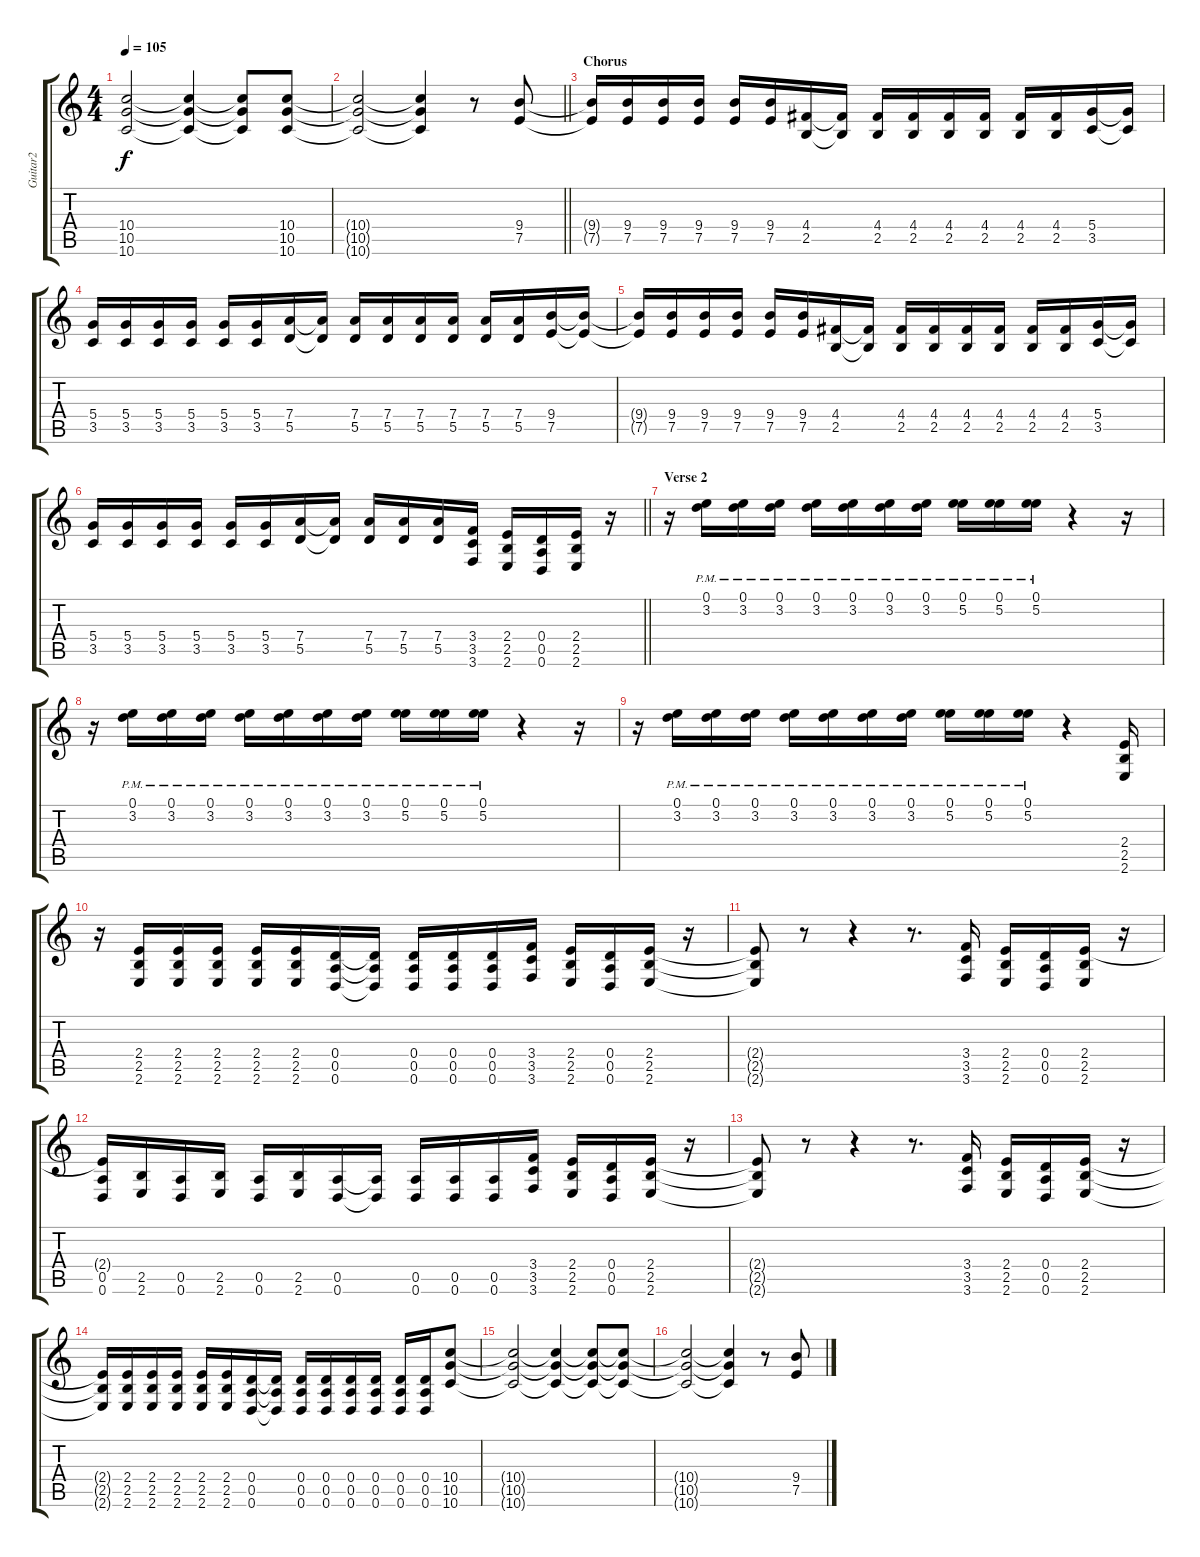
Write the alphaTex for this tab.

\track ("Guitar2" "Guitar2") {instrument distortionguitar}
\staff {score tabs}
\tuning (E4 B3 G3 D3 A2 D2) {hide}
\ts (4 4)
\tempo 105
\clef g2
\ks c
(10.4{t} 10.5{t} 10.6{t}).2{dy f} (10.4{t} 10.5{t} 10.6{t}).4 (10.4{t} 10.5{t} 10.6{t}).8 (10.4 10.5 10.6).8 |
\barLineRight lightlight
(10.4{t} 10.5{t} 10.6{t}).2 (10.4{t} 10.5{t} 10.6{t}).4 r.8 (9.4 7.5).8 |
\section ("" "Chorus")
(9.4{t} 7.5{t}).16 (9.4 7.5).16 (9.4 7.5).16 (9.4 7.5).16 (9.4 7.5).16 (9.4 7.5).16 (4.4 2.5).16 (4.4{t} 2.5{t}).16 (4.4 2.5).16 (4.4 2.5).16 (4.4 2.5).16 (4.4 2.5).16 (4.4 2.5).16 (4.4 2.5).16 (5.4 3.5).16 (5.4{t} 3.5{t}).16 |
(5.4 3.5).16 (5.4 3.5).16 (5.4 3.5).16 (5.4 3.5).16 (5.4 3.5).16 (5.4 3.5).16 (7.4 5.5).16 (7.4{t} 5.5{t}).16 (7.4 5.5).16 (7.4 5.5).16 (7.4 5.5).16 (7.4 5.5).16 (7.4 5.5).16 (7.4 5.5).16 (9.4 7.5).16 (9.4{t} 7.5{t}).16 |
(9.4{t} 7.5{t}).16 (9.4 7.5).16 (9.4 7.5).16 (9.4 7.5).16 (9.4 7.5).16 (9.4 7.5).16 (4.4 2.5).16 (4.4{t} 2.5{t}).16 (4.4 2.5).16 (4.4 2.5).16 (4.4 2.5).16 (4.4 2.5).16 (4.4 2.5).16 (4.4 2.5).16 (5.4 3.5).16 (5.4{t} 3.5{t}).16 |
\barLineRight lightlight
(5.4 3.5).16 (5.4 3.5).16 (5.4 3.5).16 (5.4 3.5).16 (5.4 3.5).16 (5.4 3.5).16 (7.4 5.5).16 (7.4{t} 5.5{t}).16 (7.4 5.5).16 (7.4 5.5).16 (7.4 5.5).16 (3.4 3.5 3.6).16 (2.4 2.5 2.6).16 (0.4 0.5 0.6).16 (2.4 2.5 2.6).16 r.16 |
\section ("" "Verse 2")
r.16{balance 16} (0.1{pm} 3.2{pm}).16 (0.1{pm} 3.2{pm}).16 (0.1{pm} 3.2{pm}).16 (0.1{pm} 3.2{pm}).16 (0.1{pm} 3.2{pm}).16 (0.1{pm} 3.2{pm}).16 (0.1{pm} 3.2{pm}).16 (0.1{pm} 5.2{pm}).16 (0.1{pm} 5.2{pm}).16 (0.1{pm} 5.2{pm}).16 r.4 r.16 |
r.16{balance 0} (0.1{pm} 3.2{pm}).16 (0.1{pm} 3.2{pm}).16 (0.1{pm} 3.2{pm}).16 (0.1{pm} 3.2{pm}).16 (0.1{pm} 3.2{pm}).16 (0.1{pm} 3.2{pm}).16 (0.1{pm} 3.2{pm}).16 (0.1{pm} 5.2{pm}).16 (0.1{pm} 5.2{pm}).16 (0.1{pm} 5.2{pm}).16 r.4 r.16 |
r.16{balance 16} (0.1{pm} 3.2{pm}).16 (0.1{pm} 3.2{pm}).16 (0.1{pm} 3.2{pm}).16 (0.1{pm} 3.2{pm}).16 (0.1{pm} 3.2{pm}).16 (0.1{pm} 3.2{pm}).16 (0.1{pm} 3.2{pm}).16 (0.1{pm} 5.2{pm}).16 (0.1{pm} 5.2{pm}).16 (0.1{pm} 5.2{pm}).16 r.4 (2.4 2.5 2.6).16{balance 8} |
r.16 (2.4 2.5 2.6).16 (2.4 2.5 2.6).16 (2.4 2.5 2.6).16 (2.4 2.5 2.6).16 (2.4 2.5 2.6).16 (0.4 0.5 0.6).16 (0.4{t} 0.5{t} 0.6{t}).16 (0.4 0.5 0.6).16 (0.4 0.5 0.6).16 (0.4 0.5 0.6).16 (3.4 3.5 3.6).16 (2.4 2.5 2.6).16 (0.4 0.5 0.6).16 (2.4 2.5 2.6).16 r.16 |
(2.4{t} 2.5{t} 2.6{t}).8 r.8 r.4 r.8{d} (3.4 3.5 3.6).16 (2.4 2.5 2.6).16 (0.4 0.5 0.6).16 (2.4 2.5 2.6).16 r.16 |
(2.4{t} 0.5 0.6).16 (2.5 2.6).16 (0.5 0.6).16 (2.5 2.6).16 (0.5 0.6).16 (2.5 2.6).16 (0.5 0.6).16 (0.5{t} 0.6{t}).16 (0.5 0.6).16 (0.5 0.6).16 (0.5 0.6).16 (3.4 3.5 3.6).16 (2.4 2.5 2.6).16 (0.4 0.5 0.6).16 (2.4 2.5 2.6).16 r.16 |
(2.4{t} 2.5{t} 2.6{t}).8 r.8 r.4 r.8{d} (3.4 3.5 3.6).16 (2.4 2.5 2.6).16 (0.4 0.5 0.6).16 (2.4 2.5 2.6).16 r.16 |
(2.4{t} 2.5{t} 2.6{t}).16 (2.4 2.5 2.6).16 (2.4 2.5 2.6).16 (2.4 2.5 2.6).16 (2.4 2.5 2.6).16 (2.4 2.5 2.6).16 (0.4 0.5 0.6).16 (0.4{t} 0.5{t} 0.6{t}).16 (0.4 0.5 0.6).16 (0.4 0.5 0.6).16 (0.4 0.5 0.6).16 (0.4 0.5 0.6).16 (0.4 0.5 0.6).16 (0.4 0.5 0.6).16 (10.4 10.5 10.6).8 |
(10.4{t} 10.5{t} 10.6{t}).2 (10.4{t} 10.5{t} 10.6{t}).4 (10.4{t} 10.5{t} 10.6{t}).8 (10.4{t} 10.5{t} 10.6{t}).8 |
(10.4{t} 10.5{t} 10.6{t}).2 (10.4{t} 10.5{t} 10.6{t}).4 r.8 (9.4 7.5).8
